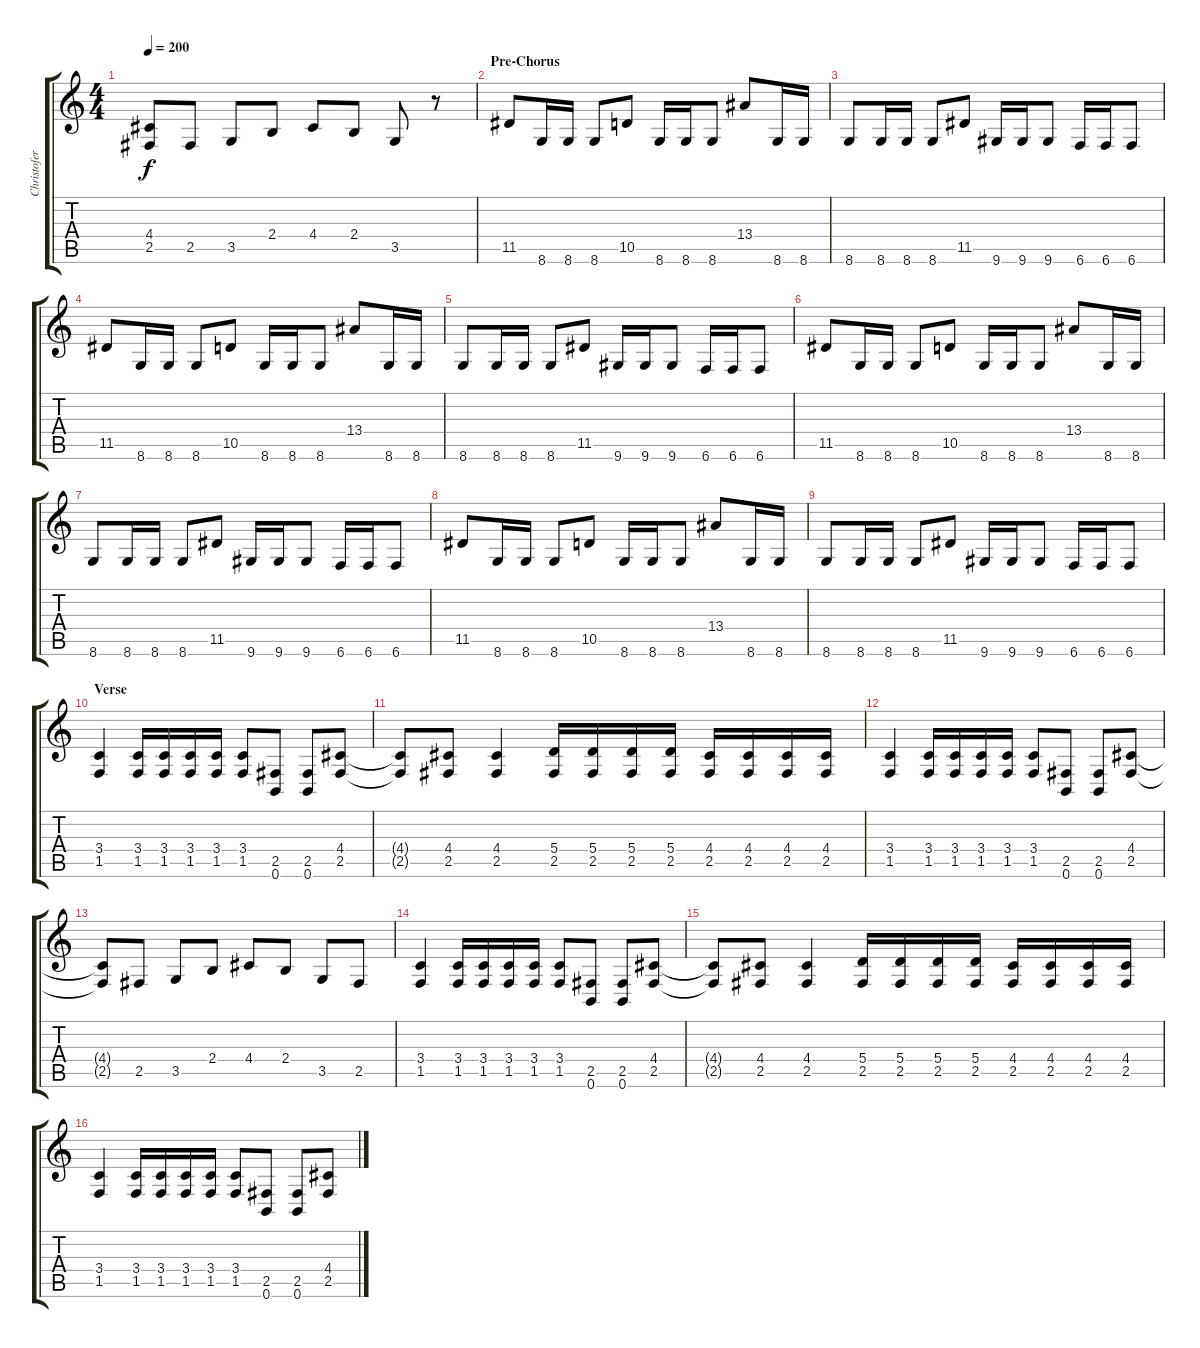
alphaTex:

\track ("Christofer" "Christofer") {instrument overdrivenguitar}
\staff {score tabs}
\tuning (B3 Gb3 D3 A2 E2 B1) {hide}
\ts (4 4)
\tempo 200
\clef g2
\ks c
(4.4{t} 2.5{t}).8{dy f} 2.5.8 3.5.8 2.4.8 4.4.8 2.4.8 3.5.8 r.8 |
\section ("" "Pre-Chorus")
11.5.8 8.6.16 8.6.16 8.6.8 10.5.8 8.6.16 8.6.16 8.6.8 13.4.8 8.6.16 8.6.16 |
8.6.8 8.6.16 8.6.16 8.6.8 11.5.8 9.6.16 9.6.16 9.6.8 6.6.16 6.6.16 6.6.8 |
11.5.8 8.6.16 8.6.16 8.6.8 10.5.8 8.6.16 8.6.16 8.6.8 13.4.8 8.6.16 8.6.16 |
8.6.8 8.6.16 8.6.16 8.6.8 11.5.8 9.6.16 9.6.16 9.6.8 6.6.16 6.6.16 6.6.8 |
11.5.8 8.6.16 8.6.16 8.6.8 10.5.8 8.6.16 8.6.16 8.6.8 13.4.8 8.6.16 8.6.16 |
8.6.8 8.6.16 8.6.16 8.6.8 11.5.8 9.6.16 9.6.16 9.6.8 6.6.16 6.6.16 6.6.8 |
11.5.8 8.6.16 8.6.16 8.6.8 10.5.8 8.6.16 8.6.16 8.6.8 13.4.8 8.6.16 8.6.16 |
8.6.8 8.6.16 8.6.16 8.6.8 11.5.8 9.6.16 9.6.16 9.6.8 6.6.16 6.6.16 6.6.8 |
\section ("" "Verse")
(3.4 1.5).4 (3.4 1.5).16 (3.4 1.5).16 (3.4 1.5).16 (3.4 1.5).16 (3.4 1.5).8 (2.5 0.6).8 (2.5 0.6).8 (4.4 2.5).8 |
(4.4{t} 2.5{t}).8 (4.4 2.5).8 (4.4 2.5).4 (5.4 2.5).16 (5.4 2.5).16 (5.4 2.5).16 (5.4 2.5).16 (4.4 2.5).16 (4.4 2.5).16 (4.4 2.5).16 (4.4 2.5).16 |
(3.4 1.5).4 (3.4 1.5).16 (3.4 1.5).16 (3.4 1.5).16 (3.4 1.5).16 (3.4 1.5).8 (2.5 0.6).8 (2.5 0.6).8 (4.4 2.5).8 |
(4.4{t} 2.5{t}).8 2.5.8 3.5.8 2.4.8 4.4.8 2.4.8 3.5.8 2.5.8 |
(3.4 1.5).4 (3.4 1.5).16 (3.4 1.5).16 (3.4 1.5).16 (3.4 1.5).16 (3.4 1.5).8 (2.5 0.6).8 (2.5 0.6).8 (4.4 2.5).8 |
(4.4{t} 2.5{t}).8 (4.4 2.5).8 (4.4 2.5).4 (5.4 2.5).16 (5.4 2.5).16 (5.4 2.5).16 (5.4 2.5).16 (4.4 2.5).16 (4.4 2.5).16 (4.4 2.5).16 (4.4 2.5).16 |
(3.4 1.5).4 (3.4 1.5).16 (3.4 1.5).16 (3.4 1.5).16 (3.4 1.5).16 (3.4 1.5).8 (2.5 0.6).8 (2.5 0.6).8 (4.4 2.5).8
